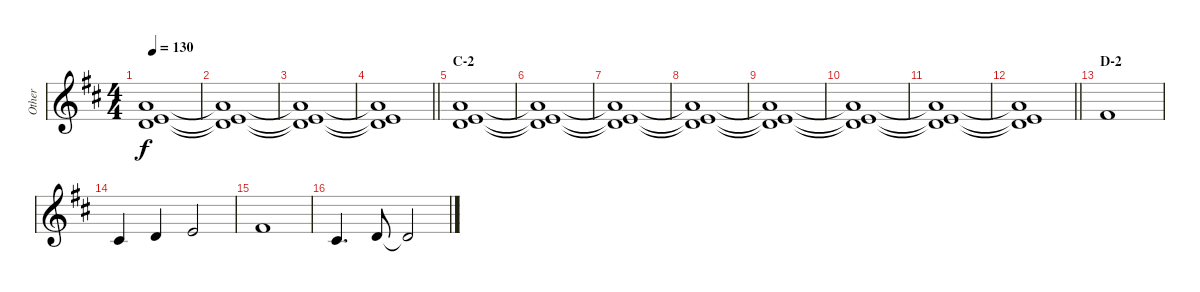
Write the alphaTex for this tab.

\track ("Other" "Other") {instrument pad2warm}
\staff {score}
\tuning (E5 B4 G4 D4 A3 E3 B2) {hide}
\ts (4 4)
\tempo 130
\clef g2
\ks d
(2.3{t} 0.4{t} 7.5{t}).1{dy f} |
(2.3{t} 0.4{t} 7.5{t}).1 |
(2.3{t} 0.4{t} 7.5{t}).1 |
\barLineRight lightlight
(2.3{t} 0.4{t} 7.5{t}).1 |
\section ("" "C-2")
(2.3 2.4 5.5).1 |
(2.3{t} 2.4{t} 5.5{t}).1 |
(2.3{t} 2.4{t} 5.5{t}).1 |
(2.3{t} 2.4{t} 5.5{t}).1 |
(2.3{t} 2.4{t} 5.5{t}).1 |
(2.3{t} 2.4{t} 5.5{t}).1 |
(2.3{t} 2.4{t} 5.5{t}).1 |
\barLineRight lightlight
(2.3{t} 2.4{t} 5.5{t}).1 |
\section ("" "D-2")
4.4.1 |
4.5.4 0.4.4 2.4.2 |
4.4.1 |
4.5.4{d} 0.4.8 0.4{t}.2
